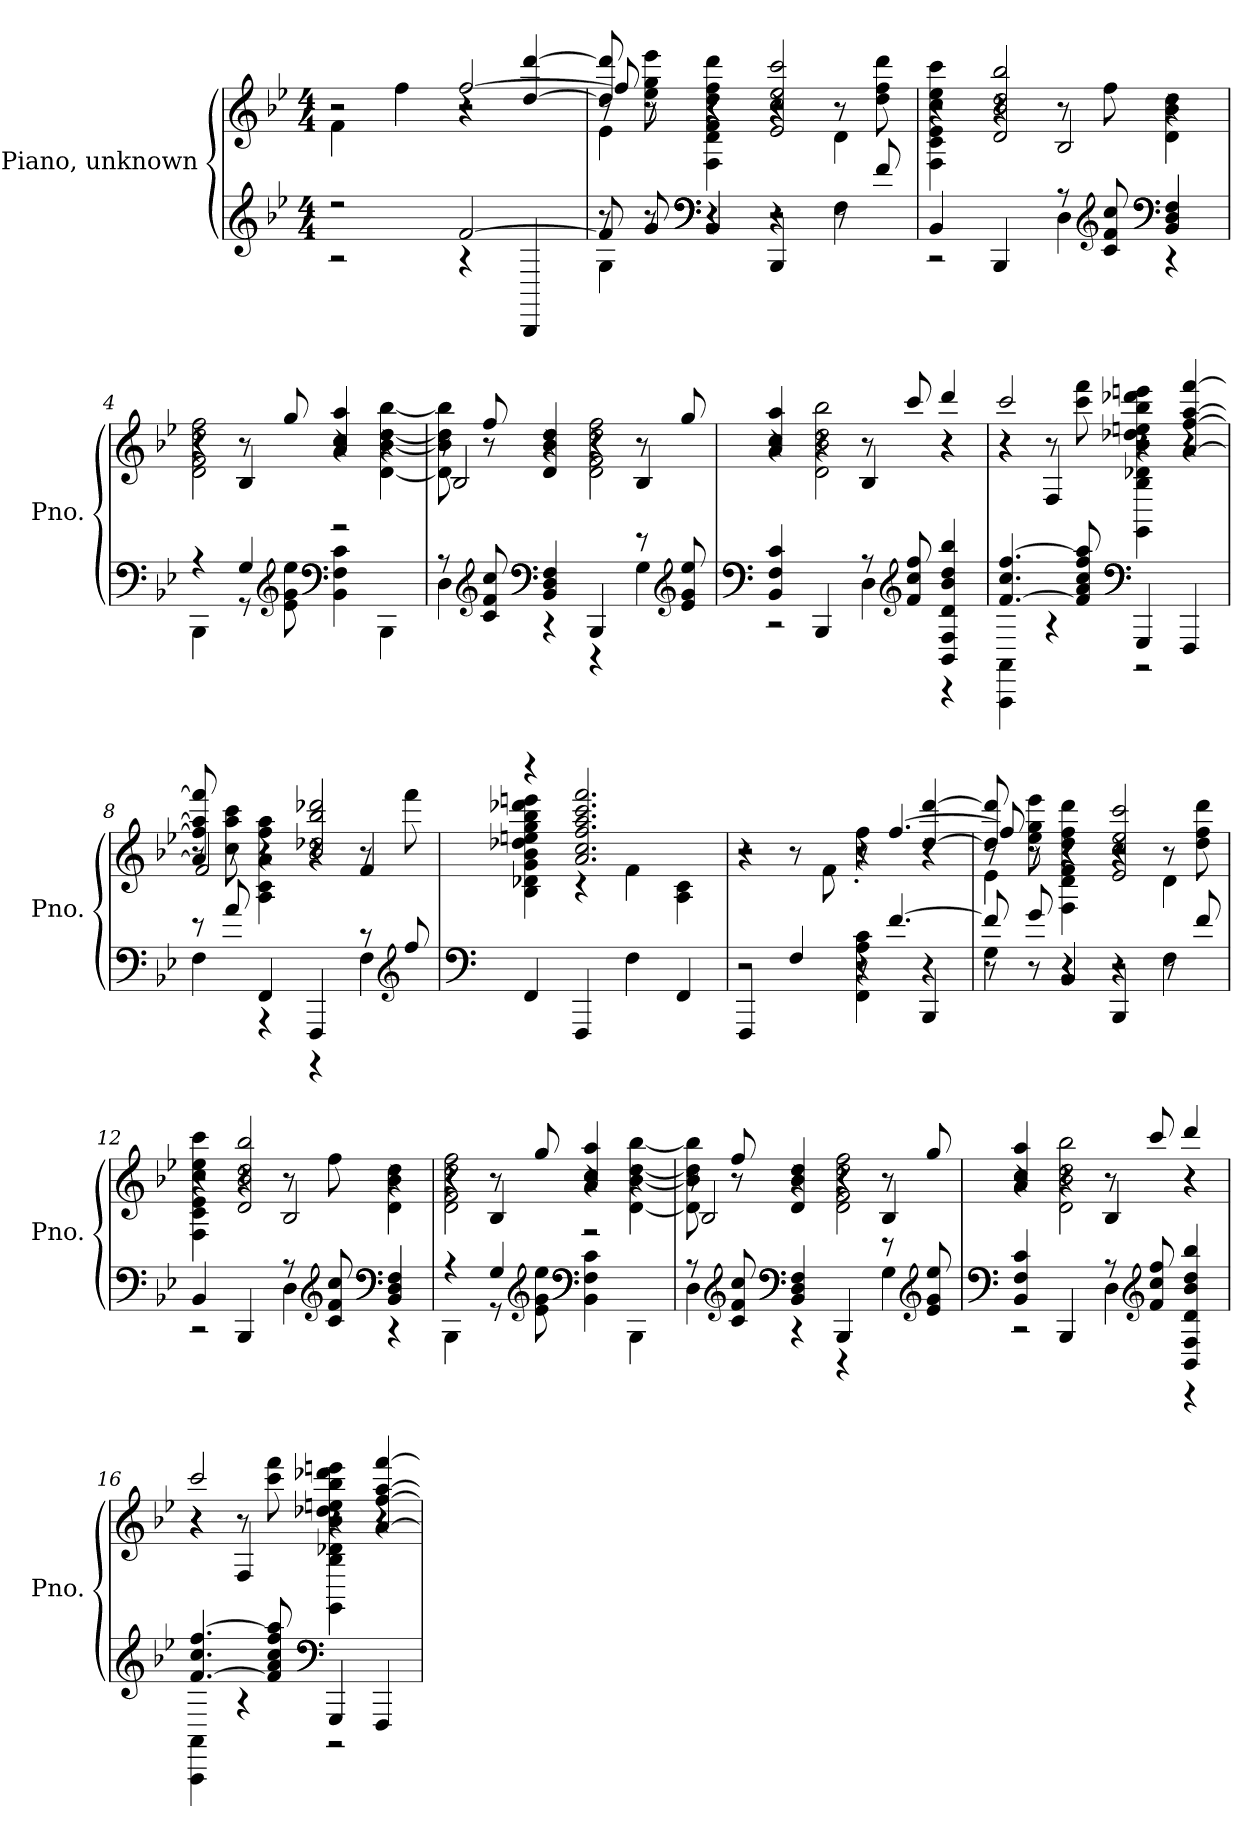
**kern	**kern
*part1	*part1
*staff2	*staff1
*I"Piano, unknown	*
*I'Pno.	*
*clefG2	*clefG2
*k[b-e-]	*k[b-e-]
*M4/4	*M4/4
*MM120	*MM120
=1	=1
*^	*^
*	*	*	*^
2r	2r	2r	4f\	2r
.	.	.	4ff\	.
[2f/	4r	4r	2r	[2ff/
.	4BBB-/	[4dd/ [4ddd/	.	.
=2	=2	=2	=2	=2
*	*^	*	*	*^
8f/]	4G\	8r	8dd/] 8ddd/]	8r	8ff/]	4e-\
8r	.	8g/	8r	8ee-\ 8gg\ 8eee-\	8r	.
*clefF4	*	*	*	*	*	*
4r	4r	4BB-/	4r	4F\ 4d\ 4f\ 4dd\ 4ff\ 4ddd\	4r	4r
2r	4r	4BBB-/	2r	4r	2e-/ 2cc/ 2ee-/ 2ccc/	4r
.	4F\	8r	.	8r	.	4d\
.	.	8f/	.	8dd\ 8ff\ 8ddd\	.	.
*	*v	*v	*	*	*	*
*	*	*	*	*v	*v
=3	=3	=3	=3	=3
4BB-/	2r	4r	4F\ 4c\ 4e-\ 4cc\ 4ee-\ 4ccc\	2r
4BBB-/	.	2d/ 2b-/ 2dd/ 2bb-/	4r	.
8r	4D\	.	8r	2B-/
*clefG2	*	*	*	*
8c/ 8f/ 8cc/	.	.	8ff\	.
*clefF4	*	*	*	*
4BB-/ 4D/ 4F/	4r	4r	4d\ 4b-\ 4dd\	.
=4	=4	=4	=4	=4
4r	4BBB-\	4r	2d\ 2f\ 2dd\ 2ff\	4r
4G/	8r	8r	.	4B-/
*clefG2	*	*	*	*
.	8e-\ 8g\ 8ee-\	8gg/	.	.
*clefF4	*	*	*	*
2r	4BB-\ 4F\ 4c\	4a/ 4cc/ 4aa/	4r	2r
.	4BBB-\	4r	[4d\ [4b-\ [4dd\ [4bb-\	.
!!LO:LB:g=z	!!	!!
=5	=5	=5	=5	=5
8r	4D\	8r	8d\] 8b-\] 8dd\] 8bb-\]	2B-/
*clefG2	*	*	*	*
8c/ 8f/ 8cc/	.	8ff/	8r	.
*clefF4	*	*	*	*
4BB-/ 4D/ 4F/	4r	4d/ 4b-/ 4dd/	4r	.
4BBB-/	4r	4r	2d\ 2f\ 2dd\ 2ff\	4r
8r	4G\	8r	.	4B-/
*clefG2	*	*	*	*
8e-/ 8g/ 8ee-/	.	8gg/	.	.
=6	=6	=6	=6	=6
*clefF4	*	*	*	*
4BB-/ 4F/ 4c/	2r	4a/ 4cc/ 4aa/	4r	2r
4BBB-/	.	4r	2d\ 2b-\ 2dd\ 2bb-\	.
8r	4D\	8r	.	4B-/
*clefG2	*	*	*	*
8f/ 8cc/ 8ff/	.	8ccc/	.	.
4BB-/ 4F/ 4d/ 4b-/ 4dd/ 4bb-/	4r	4ddd/	4r	4r
=7	=7	=7	=7	=7
[4.f/ 4.cc/ [4.ff/	4AAA\ 4AA\	2ccc/	4r	4r
.	4r	.	8r	4F/
8f/] 8a/ 8cc/ 8ff/] 8aa/	.	.	8ccc\ 8fff\	.
*clefF4	*	*	*	*
4GGG/	2r	4r	4GG\ 4B-\ 4d-X\ 4b-\ 4dd-X\ 4een\ 4bb-\ 4ddd-X\ 4eeen\	2r
4FFF/	.	[4a/ [4ff/ [4aa/ [4fff/	4r	.
=8	=8	=8	=8	=8
8r	4F\	8a/] 8ff/] 8aa/] 8fff/]	8r	2f/
8a/	.	8r	8cc\ 8aa\ 8ccc\	.
4FF/	4r	4r	4A\ 4c\ 4a\ 4ff\ 4aa\	.
4FFF/	4r	2b-/ 2dd-X/ 2bb-/ 2ddd-X/	4r	4r
8r	4F\	.	8r	4f/
*clefG2	*	*	*	*
8ff/	.	.	8fff\	.
*v	*v	*	*	*
*	*v	*v	*v
!!LO:LB:g=z
=9	=9
*clefF4	*
*	*^
4FF/	4r	4B-\ 4d-X\ 4g\ 4b-\ 4dd-X\ 4een\ 4gg\ 4bb-\ 4ddd-X\ 4eeen\
4FFF/	2.a/ 2.cc/ 2.ff/ 2.aa/ 2.ccc/ 2.fff/	4r
4F\	.	4f\
4FF/	.	4A\ 4c\
=10	=10	=10
*^	*	*^
*	*^	*	*	*
2r	2r	4FFF/	2r	4r	2r
.	.	4F/	.	8r	.
.	.	.	.	8f\	.
8r	4FF\ 4A\ 4c\	4r	4r	4ff'\	8r
[4.f/	.	.	.	.	[4.ff/
.	4r	4BBB-/	[4dd/ [4ddd/	4r	.
=11	=11	=11	=11	=11	=11
*	*	*	*	*	*^
8f/]	4G\	8r	8dd/] 8ddd/]	8r	8ff/]	4e-\
8r	.	8g/	8r	8ee-\ 8gg\ 8eee-\	8r	.
4r	4r	4BB-/	4r	4F\ 4d\ 4f\ 4dd\ 4ff\ 4ddd\	4r	4r
2r	4r	4BBB-/	2r	4r	2e-/ 2cc/ 2ee-/ 2ccc/	4r
.	4F\	8r	.	8r	.	4d\
.	.	8f/	.	8dd\ 8ff\ 8ddd\	.	.
*	*v	*v	*	*	*	*
*	*	*	*	*v	*v
=12	=12	=12	=12	=12
4BB-/	2r	4r	4F\ 4c\ 4e-\ 4cc\ 4ee-\ 4ccc\	2r
4BBB-/	.	2d/ 2b-/ 2dd/ 2bb-/	4r	.
8r	4D\	.	8r	2B-/
*clefG2	*	*	*	*
8c/ 8f/ 8cc/	.	.	8ff\	.
*clefF4	*	*	*	*
4BB-/ 4D/ 4F/	4r	4r	4d\ 4b-\ 4dd\	.
!!LO:LB:g=z	!!	!!
=13	=13	=13	=13	=13
4r	4BBB-\	4r	2d\ 2f\ 2dd\ 2ff\	4r
4G/	8r	8r	.	4B-/
*clefG2	*	*	*	*
.	8e-\ 8g\ 8ee-\	8gg/	.	.
*clefF4	*	*	*	*
2r	4BB-\ 4F\ 4c\	4a/ 4cc/ 4aa/	4r	2r
.	4BBB-\	4r	[4d\ [4b-\ [4dd\ [4bb-\	.
=14	=14	=14	=14	=14
8r	4D\	8r	8d\] 8b-\] 8dd\] 8bb-\]	2B-/
*clefG2	*	*	*	*
8c/ 8f/ 8cc/	.	8ff/	8r	.
*clefF4	*	*	*	*
4BB-/ 4D/ 4F/	4r	4d/ 4b-/ 4dd/	4r	.
4BBB-/	4r	4r	2d\ 2f\ 2dd\ 2ff\	4r
8r	4G\	8r	.	4B-/
*clefG2	*	*	*	*
8e-/ 8g/ 8ee-/	.	8gg/	.	.
=15	=15	=15	=15	=15
*clefF4	*	*	*	*
4BB-/ 4F/ 4c/	2r	4a/ 4cc/ 4aa/	4r	2r
4BBB-/	.	4r	2d\ 2b-\ 2dd\ 2bb-\	.
8r	4D\	8r	.	4B-/
*clefG2	*	*	*	*
8f/ 8cc/ 8ff/	.	8ccc/	.	.
4BB-/ 4F/ 4d/ 4b-/ 4dd/ 4bb-/	4r	4ddd/	4r	4r
=16	=16	=16	=16	=16
[4.f/ 4.cc/ [4.ff/	4AAA\ 4AA\	2ccc/	4r	4r
.	4r	.	8r	4F/
8f/] 8a/ 8cc/ 8ff/] 8aa/	.	.	8ccc\ 8fff\	.
*clefF4	*	*	*	*
4GGG/	2r	4r	4GG\ 4B-\ 4d-X\ 4b-\ 4dd-X\ 4een\ 4bb-\ 4ddd-X\ 4eeen\	2r
4FFF/	.	[4a/ [4ff/ [4aa/ [4fff/	4r	.
*v	*v	*	*	*
*	*v	*v	*v
=	=
*-	*-
